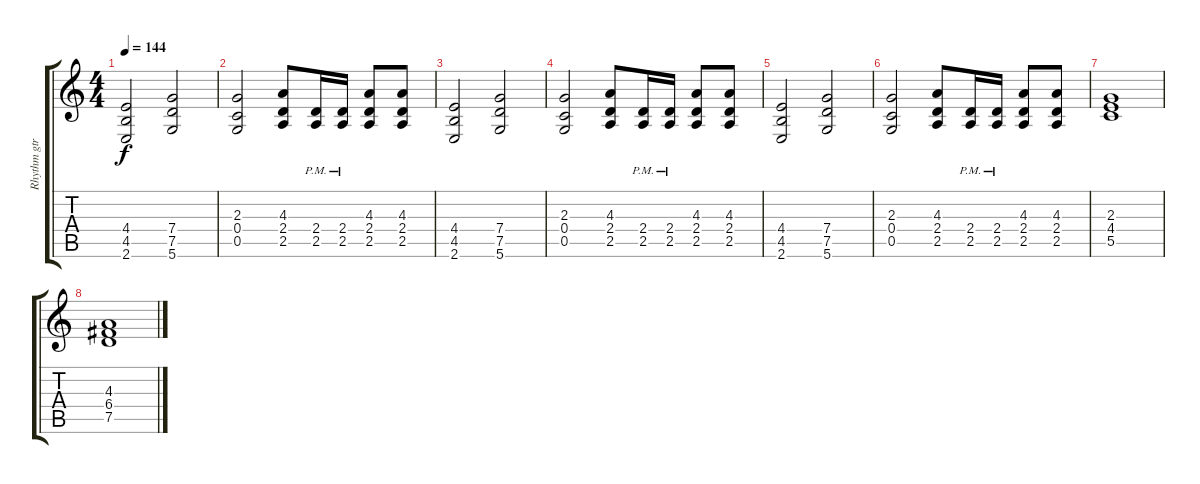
\track ("Rhythm gtr 2" "Rhythm gtr") {instrument overdrivenguitar}
\staff {score tabs}
\tuning (D4 A3 F3 C3 G2 D2) {hide}
\ts (4 4)
\tempo 144
\clef g2
\ks c
(4.4 4.5 2.6).2{dy f instrument overdrivenguitar} (7.4 7.5 5.6).2 |
(2.3 0.4 0.5).2 (4.3 2.4 2.5).8 (2.4{pm} 2.5{pm}).16 (2.4{pm} 2.5{pm}).16 (4.3 2.4 2.5).8 (4.3 2.4 2.5).8 |
(4.4 4.5 2.6).2 (7.4 7.5 5.6).2 |
(2.3 0.4 0.5).2 (4.3 2.4 2.5).8 (2.4{pm} 2.5{pm}).16 (2.4{pm} 2.5{pm}).16 (4.3 2.4 2.5).8 (4.3 2.4 2.5).8 |
(4.4 4.5 2.6).2 (7.4 7.5 5.6).2 |
(2.3 0.4 0.5).2 (4.3 2.4 2.5).8 (2.4{pm} 2.5{pm}).16 (2.4{pm} 2.5{pm}).16 (4.3 2.4 2.5).8 (4.3 2.4 2.5).8 |
(2.3 4.4 5.5).1 |
(4.3 6.4 7.5).1
